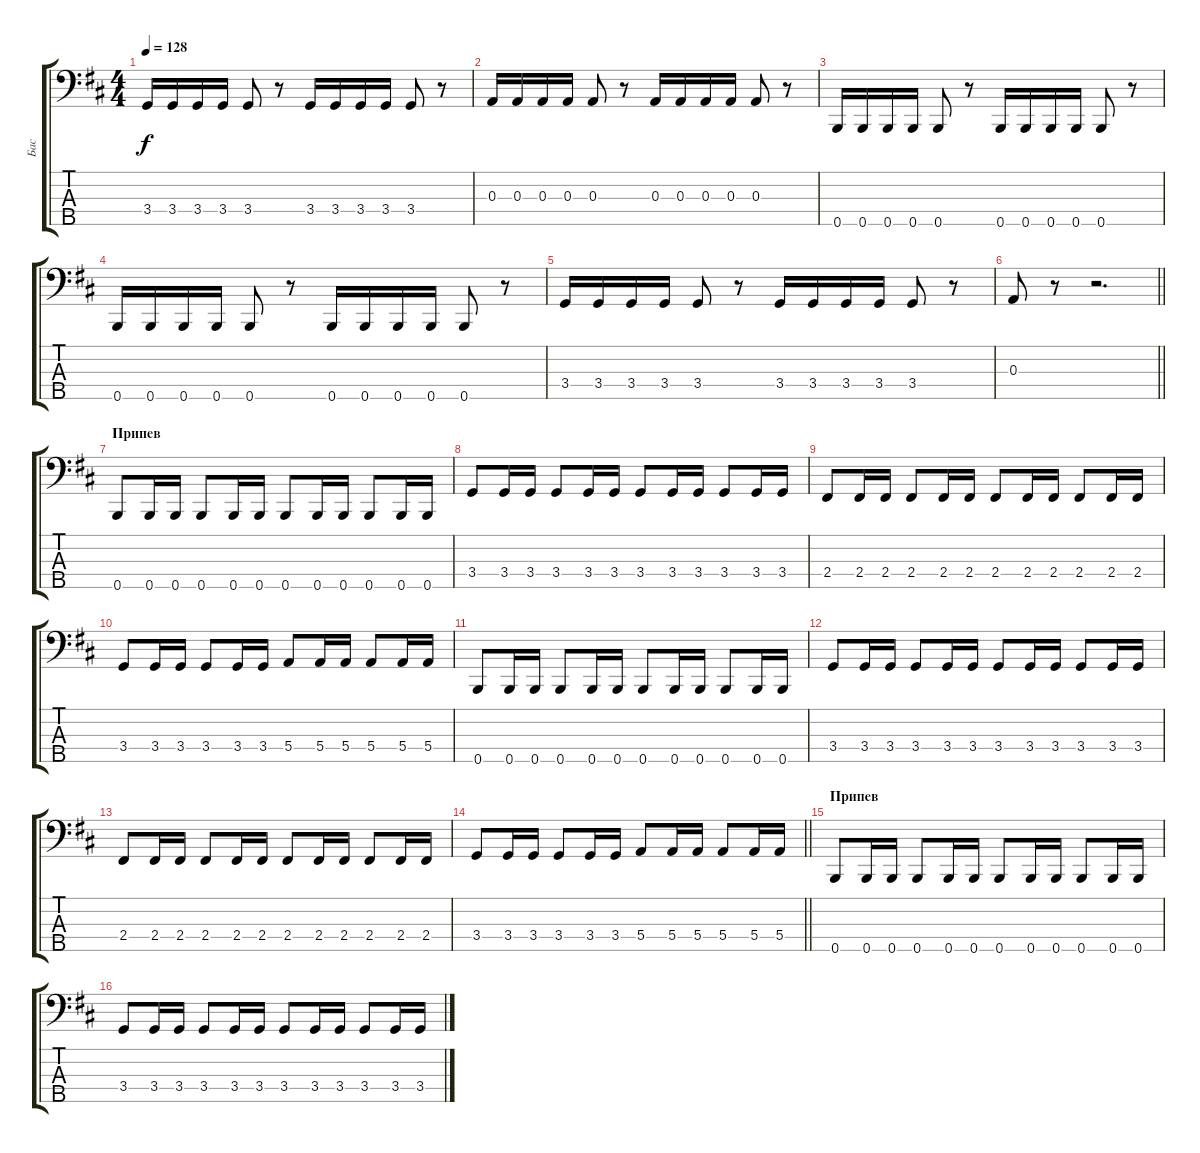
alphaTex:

\track ("Бас" "Бас") {instrument electricbassfinger}
\staff {score tabs}
\tuning (G2 D2 A1 E1 B0) {hide}
\ts (4 4)
\tempo 128
\clef f4
\ks bminor
3.4.16{dy f} 3.4.16 3.4.16 3.4.16 3.4.8 r.8 3.4.16 3.4.16 3.4.16 3.4.16 3.4.8 r.8 |
0.3.16 0.3.16 0.3.16 0.3.16 0.3.8 r.8 0.3.16 0.3.16 0.3.16 0.3.16 0.3.8 r.8 |
0.5.16 0.5.16 0.5.16 0.5.16 0.5.8 r.8 0.5.16 0.5.16 0.5.16 0.5.16 0.5.8 r.8 |
0.5.16 0.5.16 0.5.16 0.5.16 0.5.8 r.8 0.5.16 0.5.16 0.5.16 0.5.16 0.5.8 r.8 |
3.4.16 3.4.16 3.4.16 3.4.16 3.4.8 r.8 3.4.16 3.4.16 3.4.16 3.4.16 3.4.8 r.8 |
\barLineRight lightlight
0.3.8 r.8 r.2{d} |
\section ("" "Припев")
0.5.8 0.5.16 0.5.16 0.5.8 0.5.16 0.5.16 0.5.8 0.5.16 0.5.16 0.5.8 0.5.16 0.5.16 |
3.4.8 3.4.16 3.4.16 3.4.8 3.4.16 3.4.16 3.4.8 3.4.16 3.4.16 3.4.8 3.4.16 3.4.16 |
2.4.8 2.4.16 2.4.16 2.4.8 2.4.16 2.4.16 2.4.8 2.4.16 2.4.16 2.4.8 2.4.16 2.4.16 |
3.4.8 3.4.16 3.4.16 3.4.8 3.4.16 3.4.16 5.4.8 5.4.16 5.4.16 5.4.8 5.4.16 5.4.16 |
0.5.8 0.5.16 0.5.16 0.5.8 0.5.16 0.5.16 0.5.8 0.5.16 0.5.16 0.5.8 0.5.16 0.5.16 |
3.4.8 3.4.16 3.4.16 3.4.8 3.4.16 3.4.16 3.4.8 3.4.16 3.4.16 3.4.8 3.4.16 3.4.16 |
2.4.8 2.4.16 2.4.16 2.4.8 2.4.16 2.4.16 2.4.8 2.4.16 2.4.16 2.4.8 2.4.16 2.4.16 |
\barLineRight lightlight
3.4.8 3.4.16 3.4.16 3.4.8 3.4.16 3.4.16 5.4.8 5.4.16 5.4.16 5.4.8 5.4.16 5.4.16 |
\section ("" "Припев")
0.5.8 0.5.16 0.5.16 0.5.8 0.5.16 0.5.16 0.5.8 0.5.16 0.5.16 0.5.8 0.5.16 0.5.16 |
3.4.8 3.4.16 3.4.16 3.4.8 3.4.16 3.4.16 3.4.8 3.4.16 3.4.16 3.4.8 3.4.16 3.4.16
